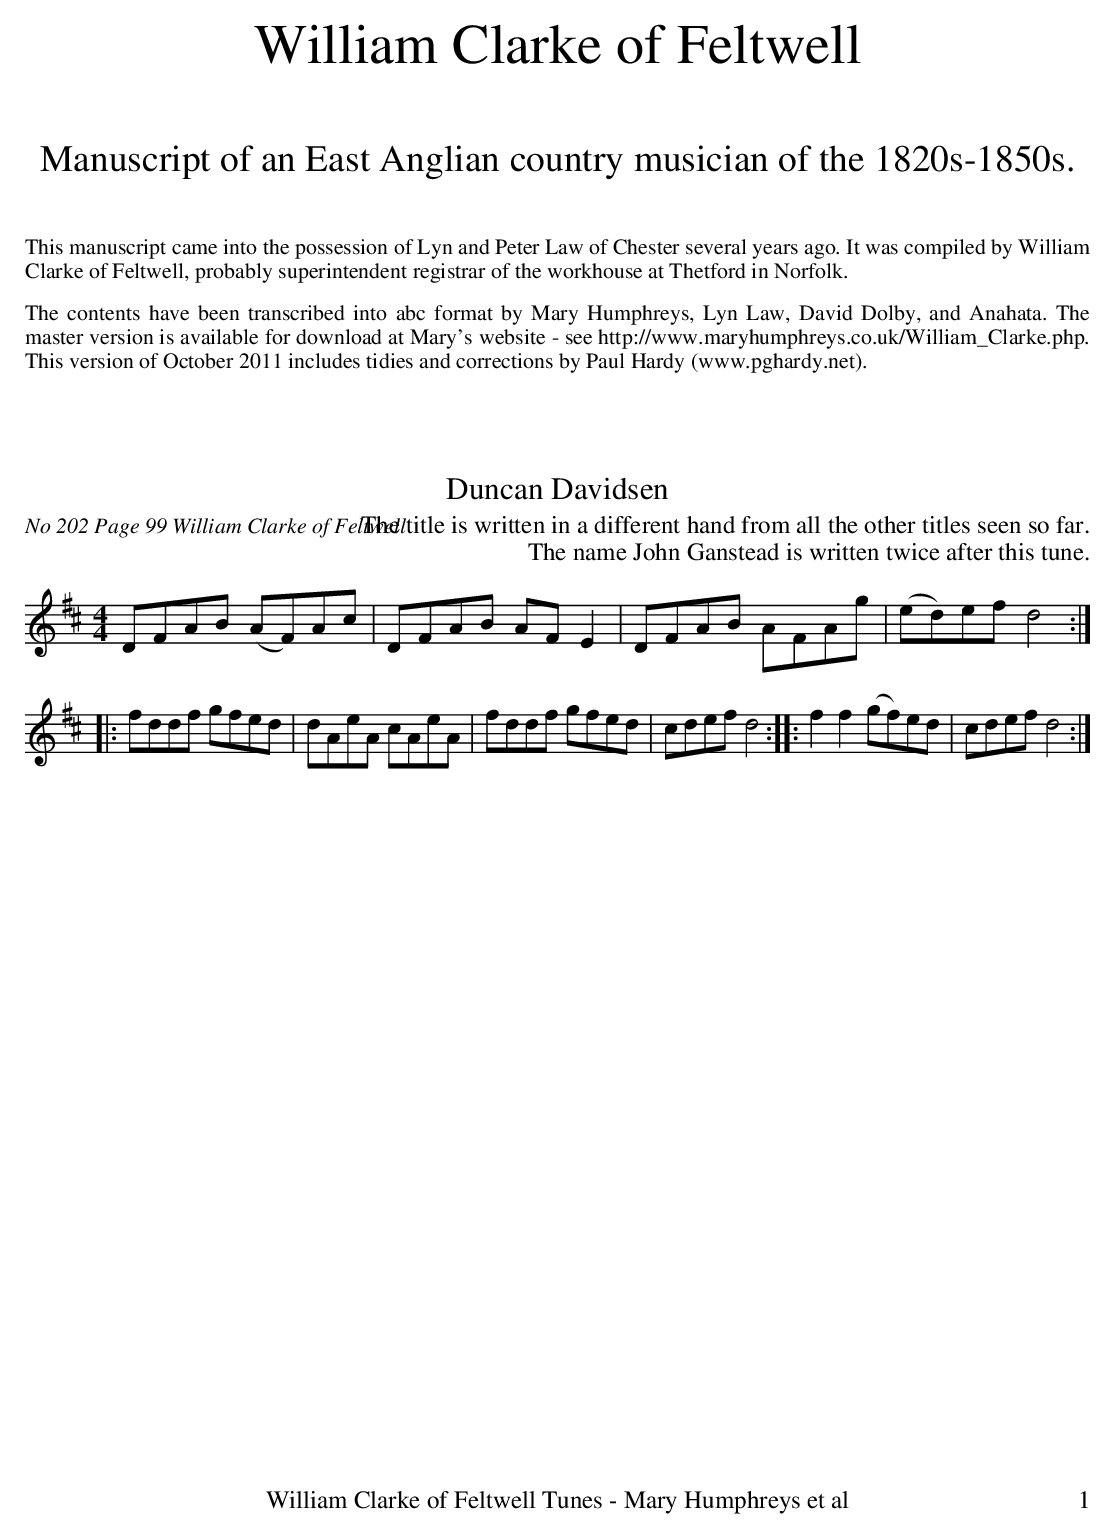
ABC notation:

X:1
T:Duncan Davidsen
O:No 202 Page 99 William Clarke of Feltwell
M:4/4
L:1/8
K:D
DFAB (AF)Ac|DFAB AFE2|DFAB AFAg|(ed)efd4:|
|:fddf gfed|dAeA cAeA|fddf gfed|cdefd4::f2f2(gf)ed|cdefd4:|
